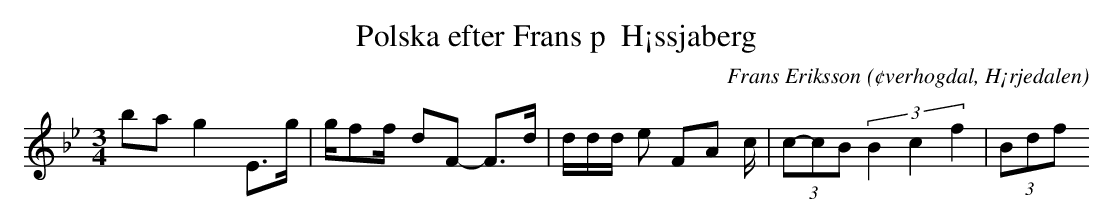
X:1
T:Polska efter Frans p  H¡ssjaberg
O:¢verhogdal, H¡rjedalen
M:3/4
C:Frans Eriksson
K:Bb
ba g2 E>g |g/ff/- dF- F>d|d/d/d/ e4/3 F4/3A4/3 c/| (3c-cB (3B2c2f2|-(3Bdf
